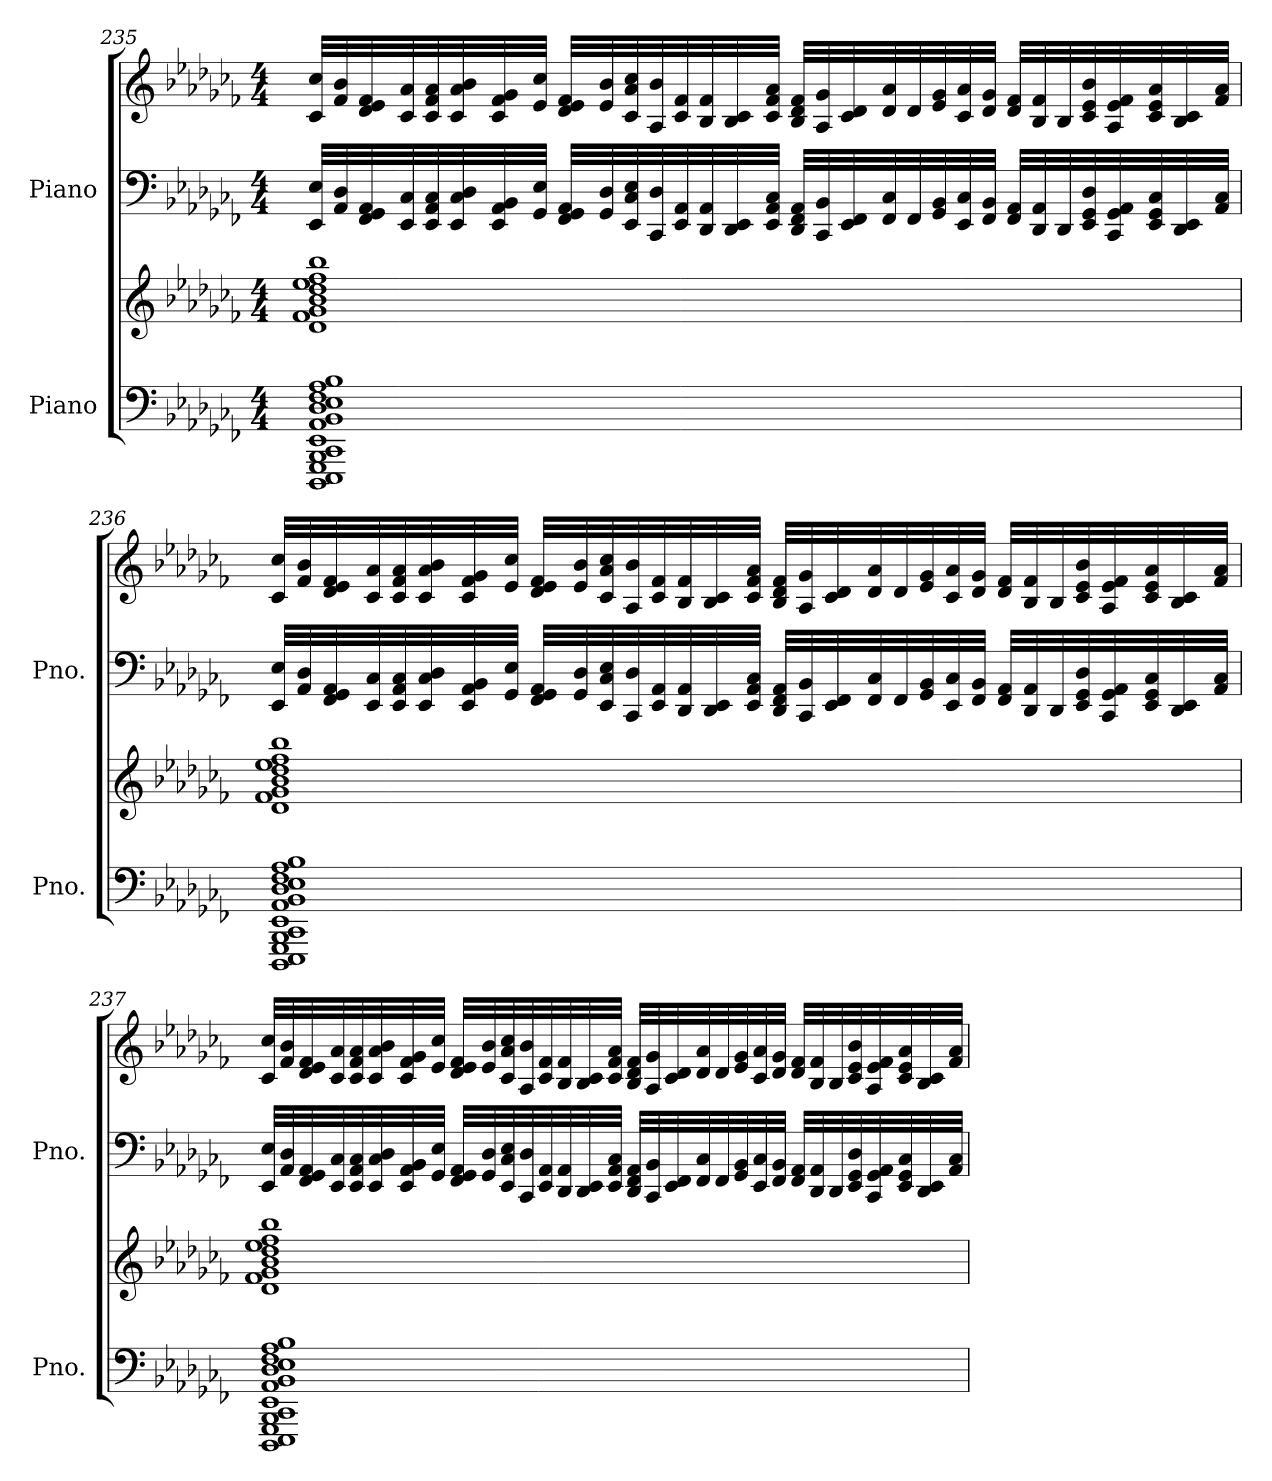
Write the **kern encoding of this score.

**kern	**kern	**kern	**kern
*part2	*part2	*part1	*part1
*staff4	*staff3	*staff2	*staff1
*I"Piano	*	*I"Piano	*
*I'Pno.	*	*I'Pno.	*
!!LO:LB:g=z
*clefF4	*clefG2	*clefF4	*clefG2
*ITrd14c24	*ITrd14c24	*ITrd-21c-36	*ITrd-21c-36
*k[b-e-a-d-g-c-f-]	*k[b-e-a-d-g-c-f-]	*k[b-e-a-d-g-c-f-]	*k[b-e-a-d-g-c-f-]
*M4/4	*M4/4	*M4/4	*M4/4
=235	=235	=235	=235
1DDDDD- 1EEEEE- 1GGGGG- 1BBBBB- 1CCCC- 1EEEE- 1AAAA- 1BBBB- 1DDD- 1EEE- 1FFF- 1AAA- 1BBB-	1DD- 1FF- 1GG- 1BB- 1D- 1E- 1F- 1B-	32ee-/ 32eee-/LLL	32cccc-/ 32ccccc-/LLL
.	.	32aa-/ 32ddd-/	32ffff-/ 32bbbb-/
.	.	32ff-/ 32gg-/ 32aa-/	32dddd-/ 32eeee-/ 32ffff-/
.	.	32ee-/ 32ccc-/	32cccc-/ 32aaaa-/
.	.	32ee-/ 32aa-/ 32ccc-/	32cccc-/ 32ffff-/ 32aaaa-/
.	.	32ee-/ 32ccc-/ 32ddd-/	32cccc-/ 32aaaa-/ 32bbbb-/
.	.	32ee-/ 32aa-/ 32bb-/	32cccc-/ 32ffff-/ 32gggg-/
.	.	32gg-/ 32eee-/JJJ	32eeee-/ 32ccccc-/JJJ
.	.	32ff-/ 32gg-/ 32aa-/LLL	32dddd-/ 32eeee-/ 32ffff-/LLL
.	.	32gg-/ 32ddd-/	32eeee-/ 32bbbb-/
.	.	32ee-/ 32ccc-/ 32eee-/	32cccc-/ 32aaaa-/ 32ccccc-/
.	.	32cc-/ 32ddd-/	32aaa-/ 32bbbb-/
.	.	32ee-/ 32aa-/	32cccc-/ 32ffff-/
.	.	32dd-/ 32aa-/	32bbb-/ 32ffff-/
.	.	32dd-/ 32ee-/	32bbb-/ 32cccc-/
.	.	32ee-/ 32aa-/ 32ccc-/JJJ	32cccc-/ 32ffff-/ 32aaaa-/JJJ
.	.	32dd-/ 32ff-/ 32aa-/LLL	32bbb-/ 32dddd-/ 32ffff-/LLL
.	.	32cc-/ 32bb-/	32aaa-/ 32gggg-/
.	.	32ee-/ 32ff-/	32cccc-/ 32dddd-/
.	.	32ff-/ 32ccc-/	32dddd-/ 32aaaa-/
.	.	32ff-/	32dddd-/
.	.	32gg-/ 32bb-/	32eeee-/ 32gggg-/
.	.	32ee-/ 32ccc-/	32cccc-/ 32aaaa-/
.	.	32ff-/ 32bb-/JJJ	32dddd-/ 32gggg-/JJJ
.	.	32ff-/ 32aa-/LLL	32dddd-/ 32ffff-/LLL
.	.	32dd-/ 32aa-/	32bbb-/ 32ffff-/
.	.	32dd-/	32bbb-/
.	.	32ee-/ 32gg-/ 32ddd-/	32cccc-/ 32eeee-/ 32bbbb-/
.	.	32cc-/ 32gg-/ 32aa-/	32aaa-/ 32eeee-/ 32ffff-/
.	.	32ee-/ 32gg-/ 32ccc-/	32cccc-/ 32eeee-/ 32aaaa-/
.	.	32dd-/ 32ee-/	32bbb-/ 32cccc-/
.	.	32aa-/ 32ccc-/JJJ	32ffff-/ 32aaaa-/JJJ
!!LO:LB:g=z
=236	=236	=236	=236
1DDDDD- 1EEEEE- 1GGGGG- 1BBBBB- 1CCCC- 1EEEE- 1AAAA- 1BBBB- 1DDD- 1EEE- 1FFF- 1AAA- 1BBB-	1DD- 1FF- 1GG- 1BB- 1D- 1E- 1F- 1B-	32ee-/ 32eee-/LLL	32cccc-/ 32ccccc-/LLL
.	.	32aa-/ 32ddd-/	32ffff-/ 32bbbb-/
.	.	32ff-/ 32gg-/ 32aa-/	32dddd-/ 32eeee-/ 32ffff-/
.	.	32ee-/ 32ccc-/	32cccc-/ 32aaaa-/
.	.	32ee-/ 32aa-/ 32ccc-/	32cccc-/ 32ffff-/ 32aaaa-/
.	.	32ee-/ 32ccc-/ 32ddd-/	32cccc-/ 32aaaa-/ 32bbbb-/
.	.	32ee-/ 32aa-/ 32bb-/	32cccc-/ 32ffff-/ 32gggg-/
.	.	32gg-/ 32eee-/JJJ	32eeee-/ 32ccccc-/JJJ
.	.	32ff-/ 32gg-/ 32aa-/LLL	32dddd-/ 32eeee-/ 32ffff-/LLL
.	.	32gg-/ 32ddd-/	32eeee-/ 32bbbb-/
.	.	32ee-/ 32ccc-/ 32eee-/	32cccc-/ 32aaaa-/ 32ccccc-/
.	.	32cc-/ 32ddd-/	32aaa-/ 32bbbb-/
.	.	32ee-/ 32aa-/	32cccc-/ 32ffff-/
.	.	32dd-/ 32aa-/	32bbb-/ 32ffff-/
.	.	32dd-/ 32ee-/	32bbb-/ 32cccc-/
.	.	32ee-/ 32aa-/ 32ccc-/JJJ	32cccc-/ 32ffff-/ 32aaaa-/JJJ
.	.	32dd-/ 32ff-/ 32aa-/LLL	32bbb-/ 32dddd-/ 32ffff-/LLL
.	.	32cc-/ 32bb-/	32aaa-/ 32gggg-/
.	.	32ee-/ 32ff-/	32cccc-/ 32dddd-/
.	.	32ff-/ 32ccc-/	32dddd-/ 32aaaa-/
.	.	32ff-/	32dddd-/
.	.	32gg-/ 32bb-/	32eeee-/ 32gggg-/
.	.	32ee-/ 32ccc-/	32cccc-/ 32aaaa-/
.	.	32ff-/ 32bb-/JJJ	32dddd-/ 32gggg-/JJJ
.	.	32ff-/ 32aa-/LLL	32dddd-/ 32ffff-/LLL
.	.	32dd-/ 32aa-/	32bbb-/ 32ffff-/
.	.	32dd-/	32bbb-/
.	.	32ee-/ 32gg-/ 32ddd-/	32cccc-/ 32eeee-/ 32bbbb-/
.	.	32cc-/ 32gg-/ 32aa-/	32aaa-/ 32eeee-/ 32ffff-/
.	.	32ee-/ 32gg-/ 32ccc-/	32cccc-/ 32eeee-/ 32aaaa-/
.	.	32dd-/ 32ee-/	32bbb-/ 32cccc-/
.	.	32aa-/ 32ccc-/JJJ	32ffff-/ 32aaaa-/JJJ
!!LO:PB:g=z
=237	=237	=237	=237
1DDDDD- 1EEEEE- 1GGGGG- 1BBBBB- 1CCCC- 1EEEE- 1AAAA- 1BBBB- 1DDD- 1EEE- 1FFF- 1AAA- 1BBB-	1DD- 1FF- 1GG- 1BB- 1D- 1E- 1F- 1B-	32ee-/ 32eee-/LLL	32cccc-/ 32ccccc-/LLL
.	.	32aa-/ 32ddd-/	32ffff-/ 32bbbb-/
.	.	32ff-/ 32gg-/ 32aa-/	32dddd-/ 32eeee-/ 32ffff-/
.	.	32ee-/ 32ccc-/	32cccc-/ 32aaaa-/
.	.	32ee-/ 32aa-/ 32ccc-/	32cccc-/ 32ffff-/ 32aaaa-/
.	.	32ee-/ 32ccc-/ 32ddd-/	32cccc-/ 32aaaa-/ 32bbbb-/
.	.	32ee-/ 32aa-/ 32bb-/	32cccc-/ 32ffff-/ 32gggg-/
.	.	32gg-/ 32eee-/JJJ	32eeee-/ 32ccccc-/JJJ
.	.	32ff-/ 32gg-/ 32aa-/LLL	32dddd-/ 32eeee-/ 32ffff-/LLL
.	.	32gg-/ 32ddd-/	32eeee-/ 32bbbb-/
.	.	32ee-/ 32ccc-/ 32eee-/	32cccc-/ 32aaaa-/ 32ccccc-/
.	.	32cc-/ 32ddd-/	32aaa-/ 32bbbb-/
.	.	32ee-/ 32aa-/	32cccc-/ 32ffff-/
.	.	32dd-/ 32aa-/	32bbb-/ 32ffff-/
.	.	32dd-/ 32ee-/	32bbb-/ 32cccc-/
.	.	32ee-/ 32aa-/ 32ccc-/JJJ	32cccc-/ 32ffff-/ 32aaaa-/JJJ
.	.	32dd-/ 32ff-/ 32aa-/LLL	32bbb-/ 32dddd-/ 32ffff-/LLL
.	.	32cc-/ 32bb-/	32aaa-/ 32gggg-/
.	.	32ee-/ 32ff-/	32cccc-/ 32dddd-/
.	.	32ff-/ 32ccc-/	32dddd-/ 32aaaa-/
.	.	32ff-/	32dddd-/
.	.	32gg-/ 32bb-/	32eeee-/ 32gggg-/
.	.	32ee-/ 32ccc-/	32cccc-/ 32aaaa-/
.	.	32ff-/ 32bb-/JJJ	32dddd-/ 32gggg-/JJJ
.	.	32ff-/ 32aa-/LLL	32dddd-/ 32ffff-/LLL
.	.	32dd-/ 32aa-/	32bbb-/ 32ffff-/
.	.	32dd-/	32bbb-/
.	.	32ee-/ 32gg-/ 32ddd-/	32cccc-/ 32eeee-/ 32bbbb-/
.	.	32cc-/ 32gg-/ 32aa-/	32aaa-/ 32eeee-/ 32ffff-/
.	.	32ee-/ 32gg-/ 32ccc-/	32cccc-/ 32eeee-/ 32aaaa-/
.	.	32dd-/ 32ee-/	32bbb-/ 32cccc-/
.	.	32aa-/ 32ccc-/JJJ	32ffff-/ 32aaaa-/JJJ
=	=	=	=
*-	*-	*-	*-
